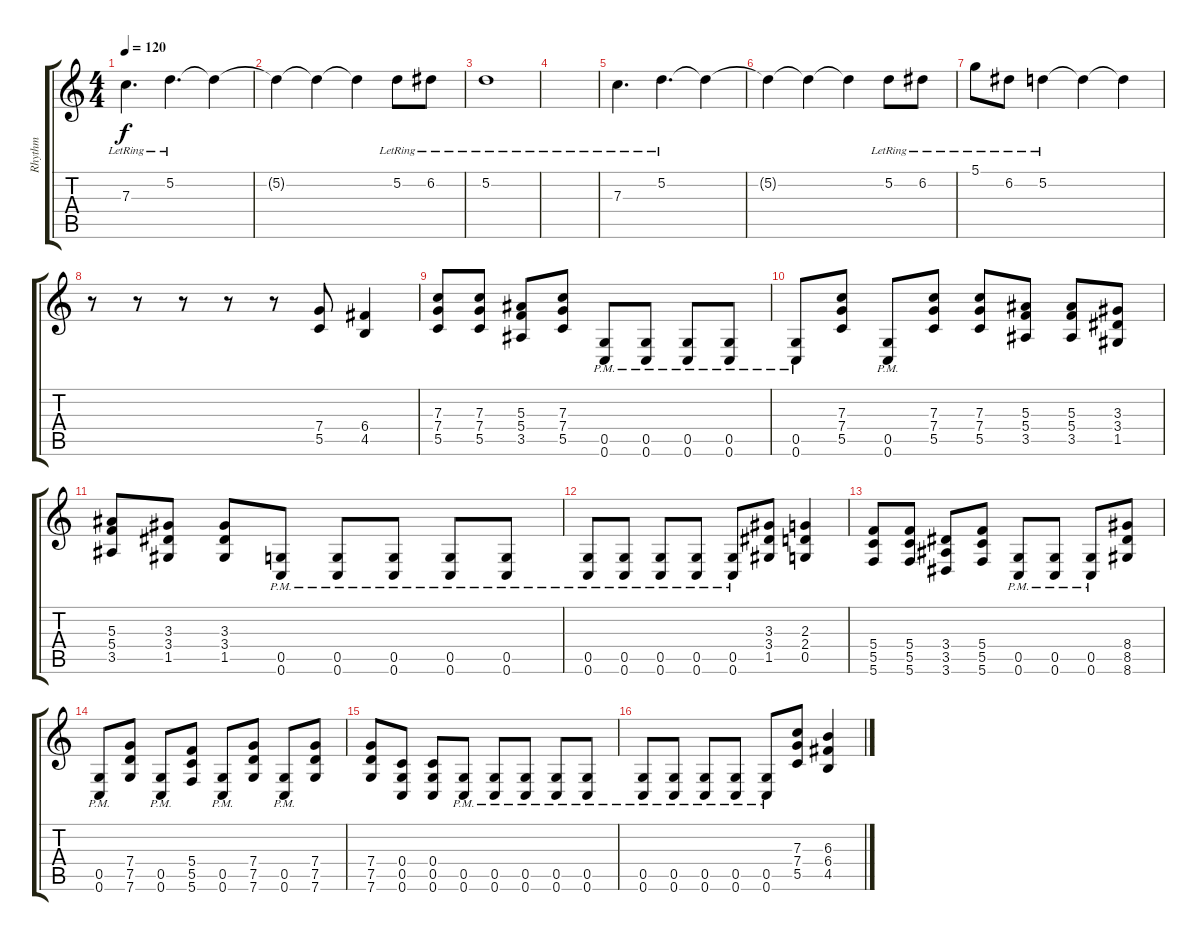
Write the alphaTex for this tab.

\track ("Rhythm" "Rhythm") {instrument distortionguitar}
\staff {score tabs}
\tuning (D4 A3 F3 C3 G2 C2) {hide}
\ts (4 4)
\tempo 120
\clef g2
\ks c
7.3{lr}.4{d dy f volume 15 instrument electricguitarclean} 5.2{lr}.4{d} 5.2{t}.4 |
5.2{t}.4 5.2{t}.4 5.2{t}.4 5.2{lr}.8 6.2{lr}.8 |
5.2{lr}.1 |
|
7.3{lr}.4{d balance 8 instrument electricguitarclean} 5.2{lr}.4{d} 5.2{t}.4 |
5.2{t}.4 5.2{t}.4 5.2{t}.4 5.2{lr}.8 6.2{lr}.8 |
5.1{lr}.8 6.2{lr}.8 5.2{lr}.4 5.2{t}.4 5.2{t}.4 |
r.8 r.8 r.8 r.8 r.8 (7.4 5.5).8{instrument distortionguitar} (6.4 4.5).4 |
(7.3 7.4 5.5).8{balance 0} (7.3 7.4 5.5).8 (5.3 5.4 3.5).8 (7.3 7.4 5.5).8 (0.5{pm} 0.6{pm}).8 (0.5{pm} 0.6{pm}).8 (0.5{pm} 0.6{pm}).8 (0.5{pm} 0.6{pm}).8 |
(0.5{pm} 0.6{pm}).8 (7.3 7.4 5.5).8 (0.5{pm} 0.6{pm}).8 (7.3 7.4 5.5).8 (7.3 7.4 5.5).8 (5.3 5.4 3.5).8 (5.3 5.4 3.5).8 (3.3 3.4 1.5).8 |
(5.3 5.4 3.5).8 (3.3 3.4 1.5).8 (3.3 3.4 1.5).8 (0.5{pm} 0.6{pm}).8 (0.5{pm} 0.6{pm}).8 (0.5{pm} 0.6{pm}).8 (0.5{pm} 0.6{pm}).8 (0.5{pm} 0.6{pm}).8 |
(0.5{pm} 0.6{pm}).8 (0.5{pm} 0.6{pm}).8 (0.5{pm} 0.6{pm}).8 (0.5{pm} 0.6{pm}).8 (0.5{pm} 0.6{pm}).8 (3.3 3.4 1.5).8 (2.3 2.4 0.5).4 |
(5.4 5.5 5.6).8 (5.4 5.5 5.6).8 (3.4 3.5 3.6).8 (5.4 5.5 5.6).8 (0.5{pm} 0.6{pm}).8 (0.5{pm} 0.6{pm}).8 (0.5{pm} 0.6{pm}).8 (8.4 8.5 8.6).8 |
(0.5{pm} 0.6{pm}).8 (7.4 7.5 7.6).8 (0.5{pm} 0.6{pm}).8 (5.4 5.5 5.6).8 (0.5{pm} 0.6{pm}).8 (7.4 7.5 7.6).8 (0.5{pm} 0.6{pm}).8 (7.4 7.5 7.6).8 |
(7.4 7.5 7.6).8 (0.4 0.5 0.6).8 (0.4 0.5 0.6).8 (0.5{pm} 0.6{pm}).8 (0.5{pm} 0.6{pm}).8 (0.5{pm} 0.6{pm}).8 (0.5{pm} 0.6{pm}).8 (0.5{pm} 0.6{pm}).8 |
(0.5{pm} 0.6{pm}).8 (0.5{pm} 0.6{pm}).8 (0.5{pm} 0.6{pm}).8 (0.5{pm} 0.6{pm}).8 (0.5{pm} 0.6{pm}).8 (7.3 7.4 5.5).8 (6.3 6.4 4.5).4
